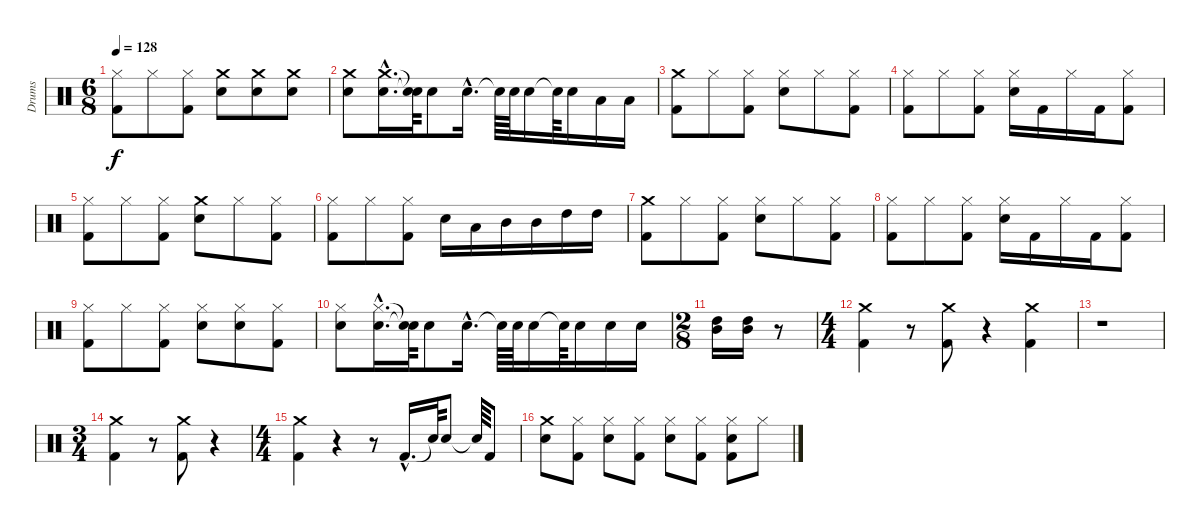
\track ("Drums" "Drums") {instrument percussion}
\staff {score}
\articulation defaults
\ts (6 8)
\tempo 128
\clef neutral
\ks c
("Hi-Hat (closed)" "Kick (hit) 2").8{dy f} "Hi-Hat (closed)".8 ("Kick (hit) 2" "Hi-Hat (closed)").8 ("Crash medium (hit)" "Snare (hit) 2").8 ("Crash medium (hit)" "Snare (hit) 2").8 ("Crash medium (hit)" "Snare (hit) 2").8 |
("Snare (hit) 2" "Crash medium (hit)").8 ("Snare (hit) 2"{hac} "Crash medium (hit)"{hac}).16{d} ("Snare (hit)"{t} "Snare (hit)"{t}).64 "Snare (hit) 2".8 "Snare (hit) 2"{hac}.16{d} "Snare (hit)"{t}.64 "Snare (hit) 2".64 "Snare (hit) 2".16 "Snare (hit)"{t}.64 "Snare (hit) 2".16 "Low Tom (hit)".16 "Low Tom (hit)".16 |
("Kick (hit) 2" "Crash medium (hit)").8 "Hi-Hat (closed)".8 ("Kick (hit) 2" "Hi-Hat (closed)").8 ("Snare (hit) 2" "Hi-Hat (closed)").8 "Hi-Hat (closed)".8 ("Kick (hit) 2" "Hi-Hat (closed)").8 |
("Hi-Hat (closed)" "Kick (hit) 2").8 "Hi-Hat (closed)".8 ("Kick (hit) 2" "Hi-Hat (closed)").8 ("Snare (hit) 2" "Hi-Hat (closed)").16 "Kick (hit) 2".16 "Hi-Hat (closed)".16 "Kick (hit) 2".16 ("Kick (hit) 2" "Hi-Hat (closed)").8 |
("Hi-Hat (closed)" "Kick (hit) 2").8 "Hi-Hat (closed)".8 ("Hi-Hat (closed)" "Kick (hit) 2").8 ("Crash medium (hit)" "Snare (hit) 2").8 "Hi-Hat (closed)".8 ("Hi-Hat (closed)" "Kick (hit) 2").8 |
("Hi-Hat (closed)" "Kick (hit) 2").8 "Hi-Hat (closed)".8 ("Kick (hit) 2" "Hi-Hat (closed)").8 "Snare (hit) 2".16 "Low Tom (hit)".16 "Mid Tom (hit)".16 "Mid Tom (hit)".16 "High Tom (hit)".16 "High Tom (hit)".16 |
("Kick (hit) 2" "Crash medium (hit)").8 "Hi-Hat (closed)".8 ("Kick (hit) 2" "Hi-Hat (closed)").8 ("Snare (hit) 2" "Hi-Hat (closed)").8 "Hi-Hat (closed)".8 ("Kick (hit) 2" "Hi-Hat (closed)").8 |
("Hi-Hat (closed)" "Kick (hit) 2").8 "Hi-Hat (closed)".8 ("Kick (hit) 2" "Hi-Hat (closed)").8 ("Snare (hit) 2" "Hi-Hat (closed)").16 "Kick (hit) 2".16 "Hi-Hat (closed)".16 "Kick (hit) 2".16 ("Kick (hit) 2" "Hi-Hat (closed)").8 |
("Kick (hit) 2" "Hi-Hat (closed)").8 "Hi-Hat (closed)".8 ("Kick (hit) 2" "Hi-Hat (closed)").8 ("Snare (hit) 2" "Hi-Hat (closed)").8 ("Hi-Hat (closed)" "Snare (hit) 2").8 ("Kick (hit) 2" "Hi-Hat (closed)").8 |
("Hi-Hat (closed)" "Snare (hit) 2").8 ("Hi-Hat (closed)"{hac} "Snare (hit) 2"{hac}).16{d} ("Snare (hit)"{t} "Snare (hit)"{t}).64 "Snare (hit) 2".8 "Snare (hit) 2"{hac}.16{d} "Snare (hit)"{t}.64 "Snare (hit) 2".64 "Snare (hit) 2".16 "Snare (hit)"{t}.64 "Snare (hit) 2".16 "Snare (hit) 2".16 "Snare (hit) 2".16 |
\ts (2 8)
("High Tom (hit)" "Mid Tom (hit)").16 ("High Tom (hit)" "Mid Tom (hit)").16 r.8 |
\ts (4 4)
("Kick (hit) 2" "Crash medium (hit)").4 r.8 ("Kick (hit) 2" "Crash medium (hit)").8 r.4 ("Kick (hit) 2" "Crash medium (hit)").4 |
r.1 |
\ts (3 4)
("Kick (hit) 2" "Crash medium (hit)").4 r.8 ("Kick (hit) 2" "Crash medium (hit)").8 r.4 |
\ts (4 4)
("Kick (hit) 2" "Crash medium (hit)").4 r.4 r.8 "Kick (hit) 2"{hac}.16{d} "Snare (hit)"{t}.64 "Snare (hit) 2".8 "Snare (hit)"{t}.64 "Kick (hit) 2".8 |
("Crash medium (hit)" "Snare (hit) 2").8 ("Kick (hit) 2" "Hi-Hat (closed)").8 ("Snare (hit) 2" "Hi-Hat (closed)").8 ("Kick (hit) 2" "Hi-Hat (closed)").8 ("Hi-Hat (closed)" "Snare (hit) 2").8 ("Hi-Hat (closed)" "Kick (hit) 2").8 ("Snare (hit) 2" "Hi-Hat (closed)" "Kick (hit) 2").8 "Hi-Hat (closed)".8
